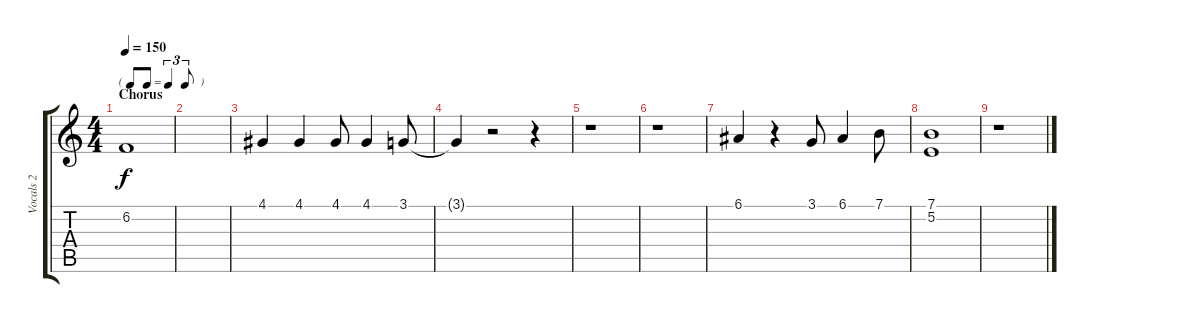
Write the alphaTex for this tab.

\track ("Vocals 2" "Vocals 2") {instrument lead1square}
\staff {score tabs}
\tuning (E4 B3 G3 D3 A2 E2) {hide}
\ts (4 4)
\tf triplet8th
\section ("" "Chorus")
\tempo 150
\clef g2
\ks c
6.2{t}.1{dy f} |
|
4.1.4 4.1.4 4.1.8 4.1.4 3.1.8 |
3.1{t}.4 r.2 r.4 |
r.1{volume 11 instrument lead1square} |
r.1 |
6.1.4 r.4 3.1.8 6.1.4 7.1.8 |
(7.1 5.2).1 |
r.1
